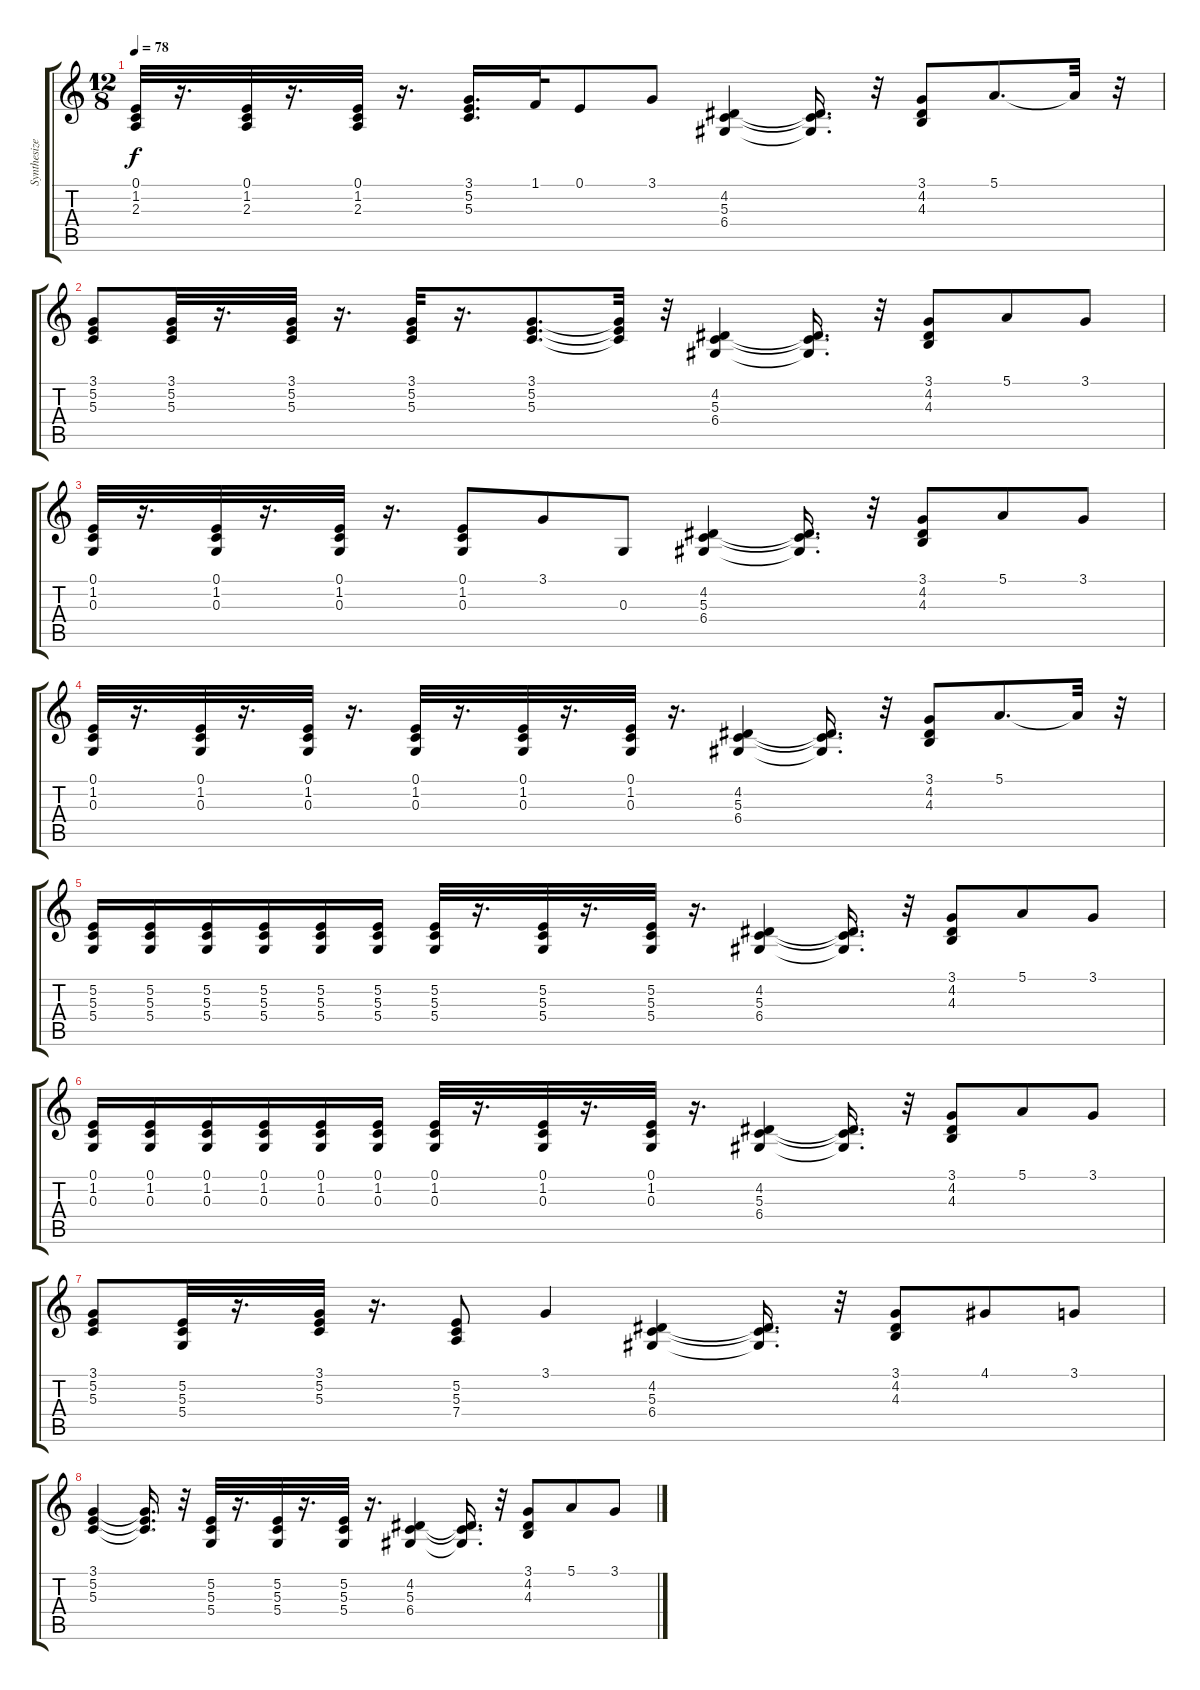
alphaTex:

\track ("Synthesizer" "Synthesize") {instrument synthstrings1}
\staff {score tabs}
\tuning (E4 B3 G3 D3 A2 E2) {hide}
\ts (12 8)
\tempo 78
\clef g2
\ks c
(0.1 1.2 2.3).32{dy f} r.16{d} (0.1 1.2 2.3).32 r.16{d} (0.1 1.2 2.3).32 r.16{d} (3.1 5.2 5.3).16{d} 1.1.32 0.1.8 3.1.8 (4.2 5.3 6.4).4 (4.2{t} 5.3{t} 6.4{t}).16{d} r.32 (3.1 4.2 4.3).8 5.1.8{d} 5.1{t}.32 r.32 |
(3.1 5.2 5.3).8 (3.1 5.2 5.3).32 r.16{d} (3.1 5.2 5.3).32 r.16{d} (3.1 5.2 5.3).32 r.16{d} (3.1 5.2 5.3).8{d} (3.1{t} 5.2{t} 5.3{t}).32 r.32 (4.2 5.3 6.4).4 (4.2{t} 5.3{t} 6.4{t}).16{d} r.32 (3.1 4.2 4.3).8 5.1.8 3.1.8 |
(0.1 1.2 0.3).32 r.16{d} (0.1 1.2 0.3).32 r.16{d} (0.1 1.2 0.3).32 r.16{d} (0.1 1.2 0.3).8 3.1.8 0.3.8 (4.2 5.3 6.4).4 (4.2{t} 5.3{t} 6.4{t}).16{d} r.32 (3.1 4.2 4.3).8 5.1.8 3.1.8 |
(0.1 1.2 0.3).32 r.16{d} (0.1 1.2 0.3).32 r.16{d} (0.1 1.2 0.3).32 r.16{d} (0.1 1.2 0.3).32 r.16{d} (0.1 1.2 0.3).32 r.16{d} (0.1 1.2 0.3).32 r.16{d} (4.2 5.3 6.4).4 (4.2{t} 5.3{t} 6.4{t}).16{d} r.32 (3.1 4.2 4.3).8 5.1.8{d} 5.1{t}.32 r.32 |
(5.2 5.3 5.4).16 (5.2 5.3 5.4).16 (5.2 5.3 5.4).16 (5.2 5.3 5.4).16 (5.2 5.3 5.4).16 (5.2 5.3 5.4).16 (5.2 5.3 5.4).32 r.16{d} (5.2 5.3 5.4).32 r.16{d} (5.2 5.3 5.4).32 r.16{d} (4.2 5.3 6.4).4 (4.2{t} 5.3{t} 6.4{t}).16{d} r.32 (3.1 4.2 4.3).8 5.1.8 3.1.8 |
(0.1 1.2 0.3).16 (0.1 1.2 0.3).16 (0.1 1.2 0.3).16 (0.1 1.2 0.3).16 (0.1 1.2 0.3).16 (0.1 1.2 0.3).16 (0.1 1.2 0.3).32 r.16{d} (0.1 1.2 0.3).32 r.16{d} (0.1 1.2 0.3).32 r.16{d} (4.2 5.3 6.4).4 (4.2{t} 5.3{t} 6.4{t}).16{d} r.32 (3.1 4.2 4.3).8 5.1.8 3.1.8 |
(3.1 5.2 5.3).8 (5.2 5.3 5.4).32 r.16{d} (3.1 5.2 5.3).32 r.16{d} (5.2 5.3 7.4).8 3.1.4 (4.2 5.3 6.4).4 (4.2{t} 5.3{t} 6.4{t}).16{d} r.32 (3.1 4.2 4.3).8 4.1.8 3.1.8 |
(3.1 5.2 5.3).4 (3.1{t} 5.2{t} 5.3{t}).16{d} r.32 (5.2 5.3 5.4).32 r.16{d} (5.2 5.3 5.4).32 r.16{d} (5.2 5.3 5.4).32 r.16{d} (4.2 5.3 6.4).4 (4.2{t} 5.3{t} 6.4{t}).16{d} r.32 (3.1 4.2 4.3).8 5.1.8 3.1.8
